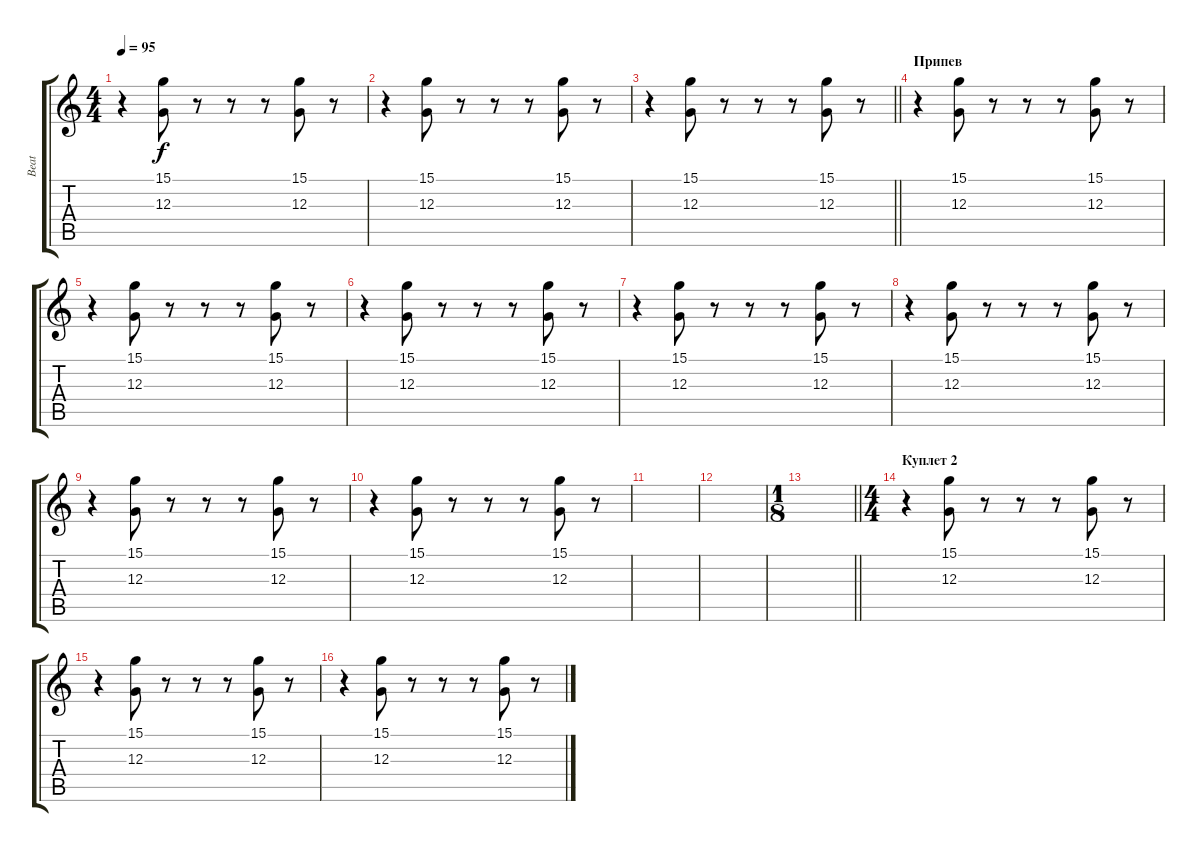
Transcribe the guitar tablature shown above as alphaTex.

\track ("Beat" "Beat") {instrument steeldrums}
\staff {score tabs}
\tuning (E4 B3 G3 D3 A2 E2) {hide}
\ts (4 4)
\tempo 95
\clef g2
\ks c
r.4{dy f} (15.1 12.3).8 r.8 r.8 r.8 (15.1 12.3).8 r.8 |
r.4 (15.1 12.3).8 r.8 r.8 r.8 (15.1 12.3).8 r.8 |
\barLineRight lightlight
r.4 (15.1 12.3).8 r.8 r.8 r.8 (15.1 12.3).8 r.8 |
\section ("" "Припев")
r.4 (15.1 12.3).8 r.8 r.8 r.8 (15.1 12.3).8 r.8 |
r.4 (15.1 12.3).8 r.8 r.8 r.8 (15.1 12.3).8 r.8 |
r.4 (15.1 12.3).8 r.8 r.8 r.8 (15.1 12.3).8 r.8 |
r.4 (15.1 12.3).8 r.8 r.8 r.8 (15.1 12.3).8 r.8 |
r.4 (15.1 12.3).8 r.8 r.8 r.8 (15.1 12.3).8 r.8 |
r.4 (15.1 12.3).8 r.8 r.8 r.8 (15.1 12.3).8 r.8 |
r.4 (15.1 12.3).8 r.8 r.8 r.8 (15.1 12.3).8 r.8 |
|
|
\ts (1 8)
\barLineRight lightlight
|
\ts (4 4)
\section ("" "Куплет 2")
r.4 (15.1 12.3).8 r.8 r.8 r.8 (15.1 12.3).8 r.8 |
r.4 (15.1 12.3).8 r.8 r.8 r.8 (15.1 12.3).8 r.8 |
r.4 (15.1 12.3).8 r.8 r.8 r.8 (15.1 12.3).8 r.8
